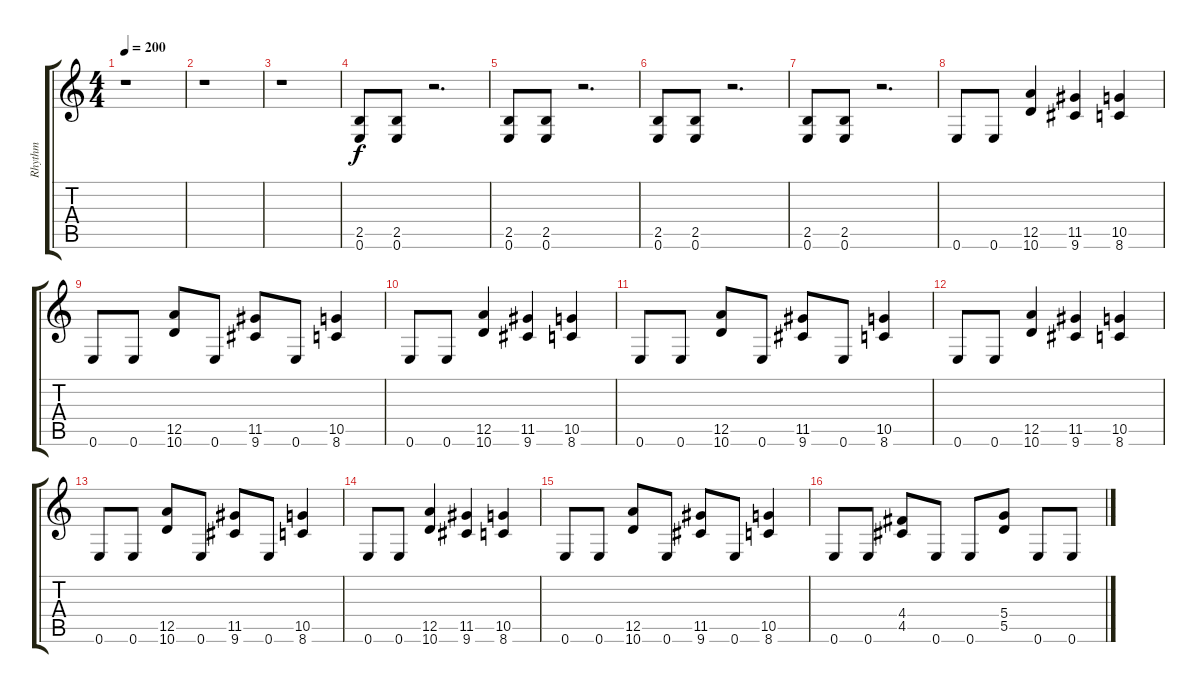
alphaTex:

\track ("Rhythm" "Rhythm") {instrument distortionguitar}
\staff {score tabs}
\tuning (E4 B3 G3 D3 A2 E2) {hide}
\ts (4 4)
\tempo 200
\clef g2
\ks c
r.1{dy f} |
r.1 |
r.1 |
(2.5 0.6).8 (2.5 0.6).8 r.2{d} |
(2.5 0.6).8 (2.5 0.6).8 r.2{d} |
(2.5 0.6).8 (2.5 0.6).8 r.2{d} |
(2.5 0.6).8 (2.5 0.6).8 r.2{d} |
0.6.8 0.6.8 (12.5 10.6).4 (11.5 9.6).4 (10.5 8.6).4 |
0.6.8 0.6.8 (12.5 10.6).8 0.6.8 (11.5 9.6).8 0.6.8 (10.5 8.6).4 |
0.6.8 0.6.8 (12.5 10.6).4 (11.5 9.6).4 (10.5 8.6).4 |
0.6.8 0.6.8 (12.5 10.6).8 0.6.8 (11.5 9.6).8 0.6.8 (10.5 8.6).4 |
0.6.8 0.6.8 (12.5 10.6).4 (11.5 9.6).4 (10.5 8.6).4 |
0.6.8 0.6.8 (12.5 10.6).8 0.6.8 (11.5 9.6).8 0.6.8 (10.5 8.6).4 |
0.6.8 0.6.8 (12.5 10.6).4 (11.5 9.6).4 (10.5 8.6).4 |
0.6.8 0.6.8 (12.5 10.6).8 0.6.8 (11.5 9.6).8 0.6.8 (10.5 8.6).4 |
0.6.8 0.6.8 (4.4 4.5).8 0.6.8 0.6.8 (5.4 5.5).8 0.6.8 0.6.8
